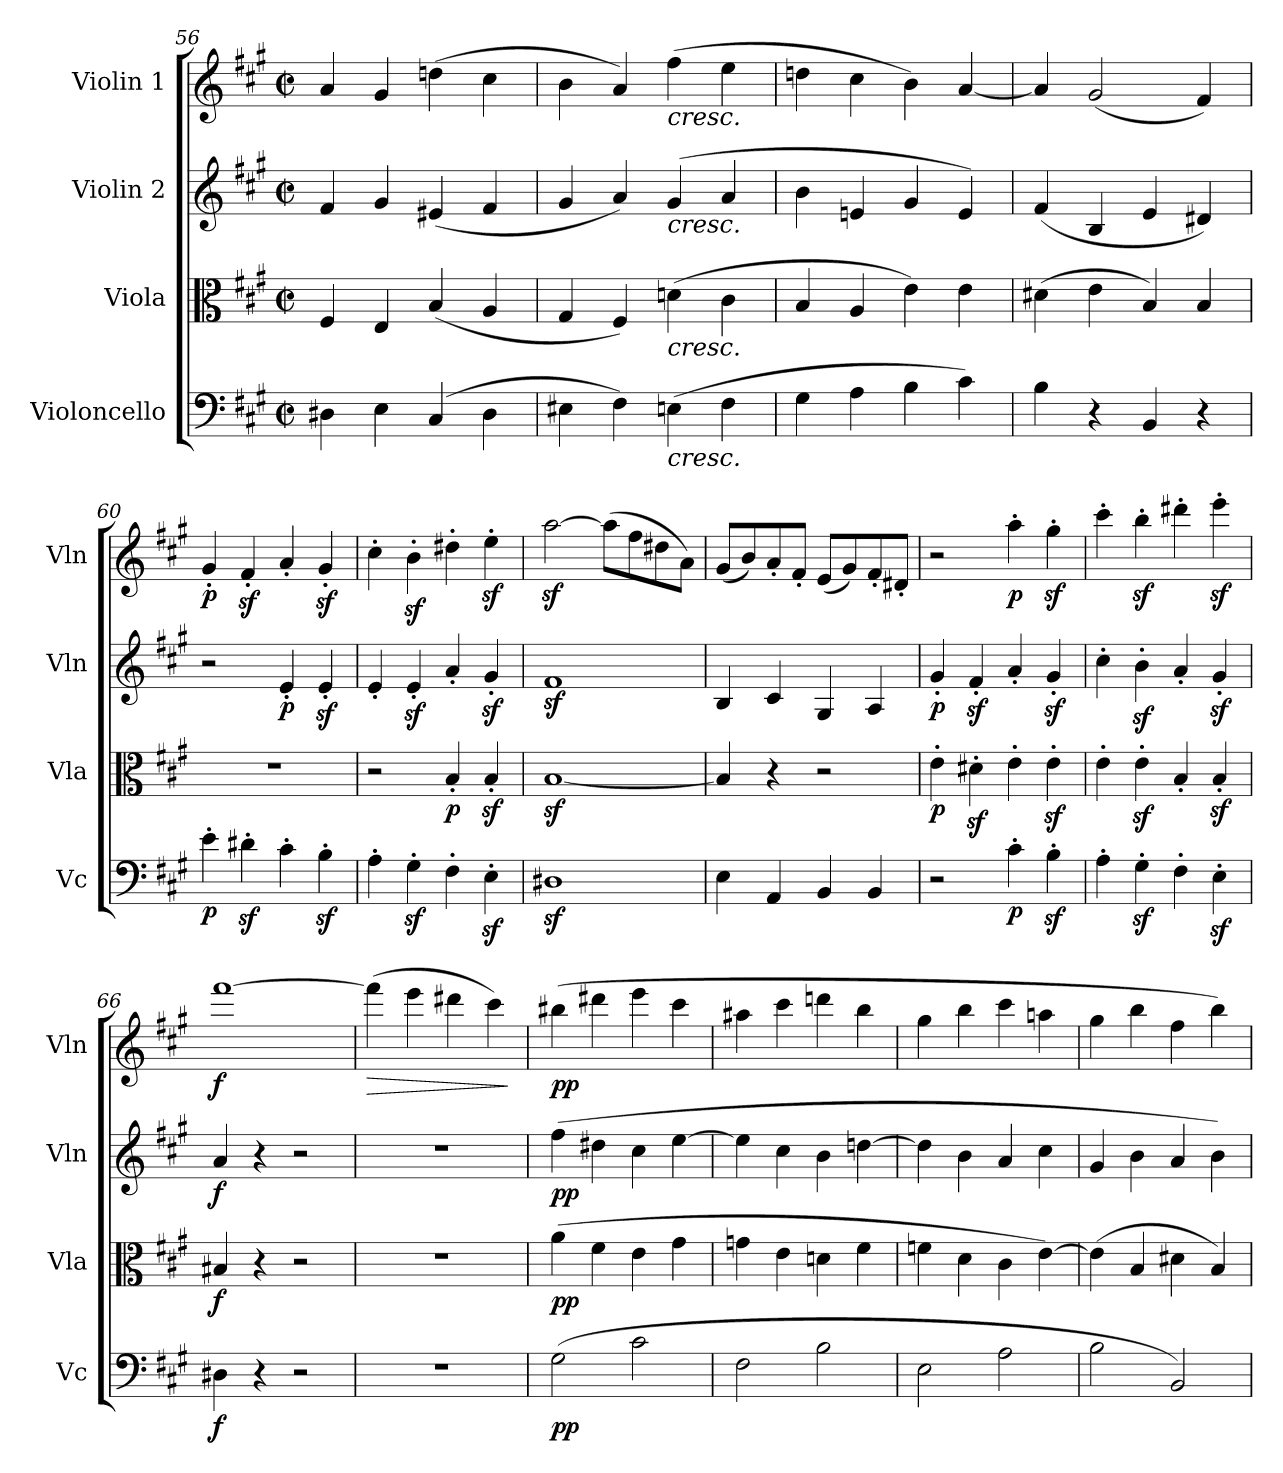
**kern	**dynam	**kern	**dynam	**kern	**dynam	**kern	**dynam
*part4	*part4	*part3	*part3	*part2	*part2	*part1	*part1
*staff4	*staff4	*staff3	*staff3	*staff2	*staff2	*staff1	*staff1
*I"Violoncello	*	*I"Viola	*	*I"Violin 2	*	*I"Violin 1	*
*I'Vc	*	*I'Vla	*	*I'Vln	*	*I'Vln	*
*clefF4	*	*clefC3	*	*clefG2	*	*clefG2	*
*k[f#c#g#]	*	*k[f#c#g#]	*	*k[f#c#g#]	*	*k[f#c#g#]	*
*M2/2	*	*M2/2	*	*M2/2	*	*M2/2	*
*met(c|)	*	*met(c|)	*	*met(c|)	*	*met(c|)	*
=56	=56	=56	=56	=56	=56	=56	=56
4D#X\	.	4F#/	.	4f#/	.	4a/	.
4E\	.	4E/	.	4g#/	.	4g#/	.
(4C#/	.	(4B/	.	(4e#X/	.	(4ddn\	.
4D#\	.	4A/	.	4f#/	.	4cc#\	.
=57	=57	=57	=57	=57	=57	=57	=57
4E#X\	.	4G#/	.	4g#/	.	4b\	.
4F#\)	.	4F#/)	.	4a/)	.	4a/)	.
!	!	!	!	!	!	!LO:TX:b:i:t=cresc.	!
!	!	!	!	!LO:TX:b:i:t=cresc.	!	!	!
!	!	!LO:TX:b:i:t=cresc.	!	!	!	!	!
!LO:TX:b:i:t=cresc.	!	!	!	!	!	!	!
(4En\	.	(4dn\	.	(4g#/	.	(4ff#\	.
4F#\	.	4c#\	.	4a/	.	4ee\	.
=58	=58	=58	=58	=58	=58	=58	=58
4G#\	.	4B/	.	4b\	.	4ddn\	.
4A\	.	4A/	.	4en/	.	4cc#\	.
4B\	.	4e\)	.	4g#/	.	4b\)	.
4c#\)	.	4e\	.	4e/)	.	[4a/	.
!!LO:LB:g=z
=59	=59	=59	=59	=59	=59	=59	=59
4B\	.	(4d#X\	.	(4f#/	.	4a/]	.
4r	.	4e\	.	4B/	.	(2g#/	.
4BB/	.	4B/)	.	4e/	.	.	.
4r	.	4B/	.	4d#X/)	.	4f#/)	.
!!LO:PB:g=z
=60	=60	=60	=60	=60	=60	=60	=60
!	!LO:DY:b	!	!	!	!	!	!LO:DY:b
4e'\	p	1r	.	2r	.	4g#'/	p
4d#Xz<'\	.	.	.	.	.	4f#z<'/	.
!	!	!	!	!	!LO:DY:b	!	!
4c#'\	.	.	.	4e'/	p	4a'/	.
4Bz<'\	.	.	.	4ez<'/	.	4g#z<'/	.
=61	=61	=61	=61	=61	=61	=61	=61
4A'\	.	2r	.	4e'/	.	4cc#'\	.
4G#z<'\	.	.	.	4ez<'/	.	4bz<'\	.
!	!	!	!LO:DY:b	!	!	!	!
4F#'\	.	4B'/	p	4a'/	.	4dd#X'\	.
4Ez<'\	.	4Bz<'/	.	4g#z<'/	.	4eez<'\	.
=62	=62	=62	=62	=62	=62	=62	=62
1D#Xz<	.	[1Bz<	.	1f#z<	.	[2aaz<\	.
.	.	.	.	.	.	(8aa\L]	.
.	.	.	.	.	.	8ff#\	.
.	.	.	.	.	.	8dd#X\	.
.	.	.	.	.	.	8a\J)	.
=63	=63	=63	=63	=63	=63	=63	=63
4E\	.	4B/]	.	4B/	.	(8g#/L	.
.	.	.	.	.	.	8b/)	.
4AA/	.	4r	.	4c#/	.	8a'/	.
.	.	.	.	.	.	8f#'/J	.
4BB/	.	2r	.	4G#/	.	(8e/L	.
.	.	.	.	.	.	8g#/)	.
4BB/	.	.	.	4A/	.	8f#'/	.
.	.	.	.	.	.	8d#X'/J	.
=64	=64	=64	=64	=64	=64	=64	=64
!	!	!	!LO:DY:b	!	!LO:DY:b	!	!
2r	.	4e'\	p	4g#'/	p	2r	.
.	.	4d#Xz<'\	.	4f#z<'/	.	.	.
!	!LO:DY:b	!	!	!	!	!	!LO:DY:b
4c#'\	p	4e'\	.	4a'/	.	4aa'\	p
4Bz<'\	.	4ez<'\	.	4g#z<'/	.	4gg#z<'\	.
=65	=65	=65	=65	=65	=65	=65	=65
4A'\	.	4e'\	.	4cc#'\	.	4ccc#'\	.
4G#z<'\	.	4ez<'\	.	4bz<'\	.	4bbz<'\	.
4F#'\	.	4B'/	.	4a'/	.	4ddd#X'\	.
4Ez<'\	.	4Bz<'/	.	4g#z<'/	.	4eeez<'\	.
=66	=66	=66	=66	=66	=66	=66	=66
!	!LO:DY:b	!	!LO:DY:b	!	!LO:DY:b	!	!LO:DY:b
4D#X\	f	4B#X/	f	4a/	f	[1fff#	f
4r	.	4r	.	4r	.	.	.
2r	.	2r	.	2r	.	.	.
=67	=67	=67	=67	=67	=67	=67	=67
!	!	!	!	!	!	!	!LO:HP:b
1r	.	1r	.	1r	.	(4fff#\]	>
.	.	.	.	.	.	4eee\	.
.	.	.	.	.	.	4ddd#X\	.
.	.	.	.	.	.	4ccc#\)	.
.	.	.	.	.	.	.	]
!!LO:LB:g=z
=68	=68	=68	=68	=68	=68	=68	=68
!	!LO:DY:b	!	!LO:DY:b	!	!LO:DY:b	!	!LO:DY:b
(2G#\	pp	(4a\	pp	(4ff#\	pp	(4bb#X\	pp
.	.	4f#\	.	4dd#X\	.	4ddd#X\	.
2c#\	.	4e\	.	4cc#\	.	4eee\	.
.	.	4g#\	.	[4ee\	.	4ccc#\	.
=69	=69	=69	=69	=69	=69	=69	=69
2F#\	.	4gn\	.	4ee\]	.	4aa#X\	.
.	.	4e\	.	4cc#\	.	4ccc#\	.
2B\	.	4dn\	.	4b\	.	4dddn\	.
.	.	4f#\	.	[4ddn\	.	4bb\	.
!!LO:LB:g=z
=70	=70	=70	=70	=70	=70	=70	=70
2E\	.	4fn\	.	4dd\]	.	4gg#\	.
.	.	4d\	.	4b\	.	4bb\	.
2A\	.	4c#\	.	4a/	.	4ccc#\	.
.	.	[4e\)	.	4cc#\	.	4aan\	.
=71	=71	=71	=71	=71	=71	=71	=71
2B\	.	(4e\]	.	4g#/	.	4gg#\	.
.	.	4B/	.	4b\	.	4bb\	.
2BB/)	.	4d#X\	.	4a/	.	4ff#\	.
.	.	4B/)	.	4b\)	.	4bb\)	.
=	=	=	=	=	=	=	=
*-	*-	*-	*-	*-	*-	*-	*-
